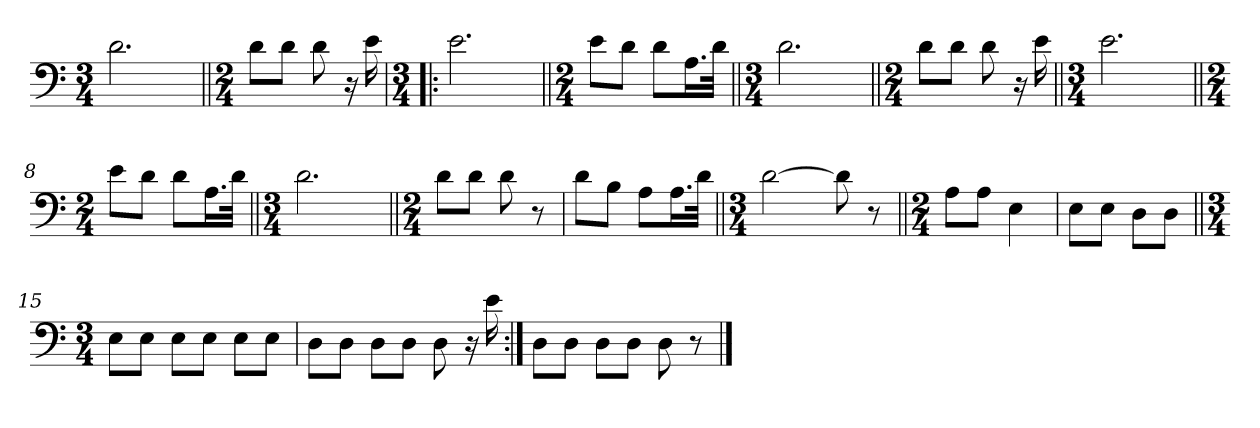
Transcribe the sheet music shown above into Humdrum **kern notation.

**kern
*part1
*staff1
*clefF4
*k[]
*M3/4
=1
2.d\
=2||
*M2/4
8d\L
8d\J
8d\
16r
16e\
=3!|:
*M3/4
2.e\
=4||
*M2/4
8e\L
8d\J
8d\L
16.A\L
32d\JJk
=5||
*M3/4
2.d\
=6||
*M2/4
8d\L
8d\J
8d\
16r
16e\
=7||
*M3/4
2.e\
=8||
*M2/4
8e\L
8d\J
8d\L
16.A\L
32d\JJk
=9||
*M3/4
2.d\
=10||
*M2/4
8d\L
8d\J
8d\
8r
=11
8d\L
8B\J
8A\L
16.A\L
32d\JJk
=12||
*M3/4
[2d\
8d\]
8r
=13||
*M2/4
8A\L
8A\J
4E\
=14
8E\L
8E\J
8D\L
8D\J
=15||
*M3/4
8E\L
8E\J
8E\L
8E\J
8E\L
8E\J
=16
8D\L
8D\J
8D\L
8D\J
8D\
16r
16e\
=17:|!
8D\L
8D\J
8D\L
8D\J
8D\
8r
==
*-
